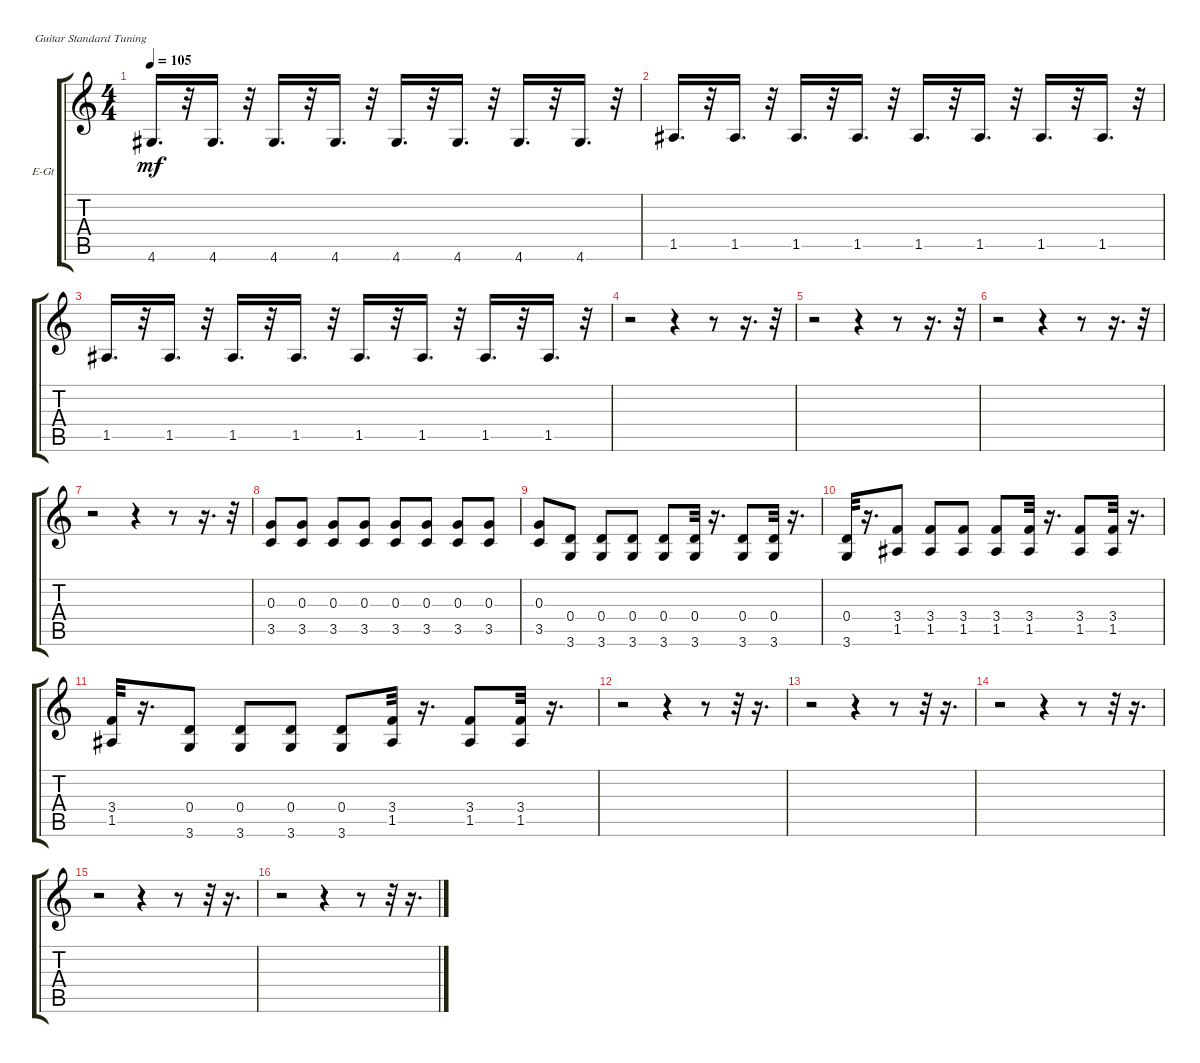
\bracketExtendMode groupsimilarinstruments
\firstSystemTrackNameOrientation horizontal
\otherSystemsTrackNameOrientation horizontal
\track ("Rolling in the deep" "E-Gt") {instrument electricguitarclean}
\staff {score tabs}
\tuning (E4 B3 G3 D3 A2 E2)
\ts (4 4)
\tempo 105
\clef g2
\ks c
4.6.16{d dy mf} r.32 4.6.16{d} r.32 4.6.16{d} r.32 4.6.16{d} r.32 4.6.16{d} r.32 4.6.16{d} r.32 4.6.16{d} r.32 4.6.16{d} r.32 |
1.5.16{d} r.32 1.5.16{d} r.32 1.5.16{d} r.32 1.5.16{d} r.32 1.5.16{d} r.32 1.5.16{d} r.32 1.5.16{d} r.32 1.5.16{d} r.32 |
1.5.16{d} r.32 1.5.16{d} r.32 1.5.16{d} r.32 1.5.16{d} r.32 1.5.16{d} r.32 1.5.16{d} r.32 1.5.16{d} r.32 1.5.16{d} r.32 |
r.2 r.4 r.8 r.16{d} r.32 |
r.2 r.4 r.8 r.16{d} r.32 |
r.2 r.4 r.8 r.16{d} r.32 |
r.2 r.4 r.8 r.16{d} r.32 |
(3.5 0.3).8 (3.5 0.3).8 (3.5 0.3).8 (3.5 0.3).8 (3.5 0.3).8 (3.5 0.3).8 (3.5 0.3).8 (3.5 0.3).8 |
(3.5 0.3).8 (3.6 0.4).8 (3.6 0.4).8 (3.6 0.4).8 (3.6 0.4).8 (3.6 0.4).32 r.16{d} (3.6 0.4).8 (3.6 0.4).32 r.16{d} |
(3.6 0.4).32 r.16{d} (1.5 3.4).8 (1.5 3.4).8 (1.5 3.4).8 (1.5 3.4).8 (1.5 3.4).32 r.16{d} (1.5 3.4).8 (1.5 3.4).32 r.16{d} |
(1.5 3.4).32 r.16{d} (3.6 0.4).8 (3.6 0.4).8 (3.6 0.4).8 (3.6 0.4).8 (1.5 3.4).32 r.16{d} (1.5 3.4).8 (1.5 3.4).32 r.16{d} |
r.2 r.4 r.8 r.32 r.16{d} |
r.2 r.4 r.8 r.32 r.16{d} |
r.2 r.4 r.8 r.32 r.16{d} |
r.2 r.4 r.8 r.32 r.16{d} |
r.2 r.4 r.8 r.32 r.16{d}
